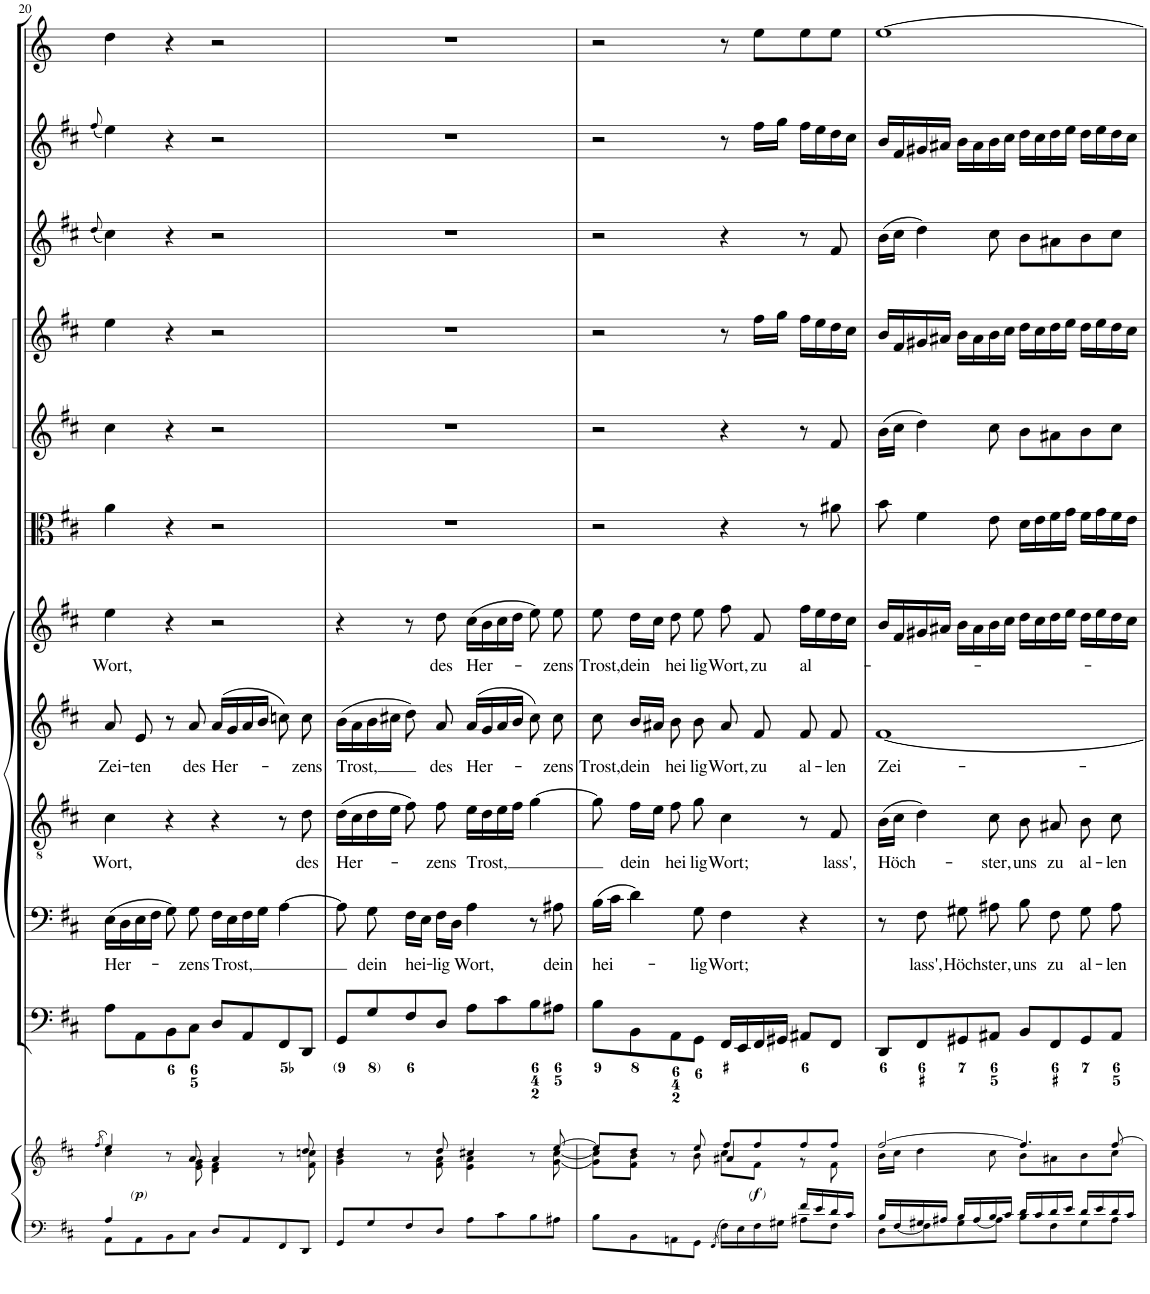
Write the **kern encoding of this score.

**kern	**kern	**dynam	**kern	**kern	**text	**kern	**text	**kern	**text	**kern	**text	**kern	**kern	**kern	**kern	**kern	**kern
*part12	*part12	*part12	*part11	*part10	*part10	*part9	*part9	*part8	*part8	*part7	*part7	*part6	*part5	*part4	*part3	*part2	*part1
*staff13	*staff12	*staff12/13	*staff11	*staff10	*staff10	*staff9	*staff9	*staff8	*staff8	*staff7	*staff7	*staff6	*staff5	*staff4	*staff3	*staff2	*staff1
*I"Piano reduction	*	*	*I"Continuo	*I"Basso	*	*I"Tenore	*	*I"Alto	*	*I"Soprano	*	*I"Viola	*I"Violino II	*I"Violino I	*I"Oboe	*I"Flauto	*I"Tromba
*I'Pno	*	*	*	*	*	*	*	*	*	*	*	*I'Vla	*I'Vln	*I'Vln	*I'Ob	*I'Fl	*
!!LO:PB:g=z
*clefF4	*clefG2	*	*clefF4	*clefF4	*	*clefGv2	*	*clefG2	*	*clefG2	*	*clefC3	*clefG2	*clefG2	*clefG2	*clefG2	*clefG2
*	*	*	*	*	*	*	*	*	*	*	*	*	*	*	*	*	*Trd-1c-2
*k[f#c#]	*k[f#c#]	*	*k[f#c#]	*k[f#c#]	*	*k[f#c#]	*	*k[f#c#]	*	*k[f#c#]	*	*k[f#c#]	*k[f#c#]	*k[f#c#]	*k[f#c#]	*k[f#c#]	*k[]
*M4/4	*M4/4	*	*M4/4	*M4/4	*	*M4/4	*	*M4/4	*	*M4/4	*	*M4/4	*M4/4	*M4/4	*M4/4	*M4/4	*M4/4
*met(c)	*met(c)	*	*met(c)	*met(c)	*	*met(c)	*	*met(c)	*	*met(c)	*	*met(c)	*met(c)	*met(c)	*met(c)	*met(c)	*met(c)
=20	=20	=20	=20	=20	=20	=20	=20	=20	=20	=20	=20	=20	=20	=20	=20	=20	=20
.	(8qff#/	.	.	.	.	.	.	.	.	.	.	.	.	.	(8qdd/	(8qff#/	.
*^	*^	*	*	*	*	*	*	*	*	*	*	*	*	*	*	*	*
!	!	!	!	!	!	!	!LO:LY:b	!	!LO:LY:b	!	!LO:LY:b	!	!LO:LY:b	!	!	!	!	!	!
*	*	*	*^	*	*	*	*	*	*	*	*	*	*	*	*	*	*	*	*
4A/	8AA\L	4ee/)	4cc#\	8ryy	.	8A\L	(16E\LL	Her-	4c#\	Wort,	8a/	Zei-	4ee\	Wort,	4a\	4cc#\	4ee\	4cc#\)	4ee\)	4dd\
.	.	.	.	.	.	.	16D\	.	.	.	.	.	.	.	.	.	.	.	.	.
!	!	!	!	!	!LO:DY:b	!	!	!	!	!	!	!LO:LY:b	!	!	!	!	!	!	!	!
!	!	!	!	!	!LO:DY:n=1:b	!	!	!	!	!	!	!	!	!	!	!	!	!	!	!
!	!	!	!	!	!LO:DY:n=2:b	!	!	!	!	!	!	!	!	!	!	!	!	!	!	!
.	8AA\	.	.	2..ryy	other-dynamics p other-dynamics	8AA\	16E\	.	.	.	8e/	-ten	.	.	.	.	.	.	.	.
.	.	.	.	.	.	.	16F#\JJ	.	.	.	.	.	.	.	.	.	.	.	.	.
4ryy	8BB\	8r	8ryy	.	.	8BB\	8G\)	.	4r	.	8r	.	4r	.	4r	4r	4r	4r	4r	4r
!	!	!	!	!	!	!	!	!LO:LY:b	!	!	!	!LO:LY:b	!	!	!	!	!	!	!	!
.	8C#\J	8a/	8e\ 8g\	.	.	8C#\J	8G\	-zens	.	.	8a/	des	.	.	.	.	.	.	.	.
!	!	!	!	!	!	!	!	!LO:LY:b	!	!	!	!LO:LY:b	!	!	!	!	!	!	!	!
8D/L	2ryy	4a/	4d\ 4f#\	.	.	8D/L	16F#\LL	Trost,	4r	.	(16a/LL	Her-	2r	.	2r	2r	2r	2r	2r	2r
.	.	.	.	.	.	.	16E\	.	.	.	16g/	.	.	.	.	.	.	.	.	.
8AA/	.	.	.	.	.	8AA/	16F#\	.	.	.	16a/	.	.	.	.	.	.	.	.	.
.	.	.	.	.	.	.	16G\JJ	.	.	.	16b/JJ	.	.	.	.	.	.	.	.	.
8FF#/	.	8r	8ryy	.	.	8FF#/	[4A\	.	8r	.	8ccn\)	.	.	.	.	.	.	.	.	.
!	!	!	!	!	!	!	!	!	!	!LO:LY:b	!	!LO:LY:b	!	!	!	!	!	!	!	!
8DD/J	.	8dd/	8f#\ 8ccn\	.	.	8DD/J	.	.	8d\	des	8cc\	-zens	.	.	.	.	.	.	.	.
*v	*v	*	*	*	*	*	*	*	*	*	*	*	*	*	*	*	*	*	*	*
=21	=21	=21	=21	=21	=21	=21	=21	=21	=21	=21	=21	=21	=21	=21	=21	=21	=21	=21	=21
!	!	!	!	!	!	!	!	!	!LO:LY:b	!	!LO:LY:b	!	!	!	!	!	!	!	!
*	*	*v	*v	*	*	*	*	*	*	*	*	*	*	*	*	*	*	*	*
8GG/L	4dd/	4g\ 4b\	.	8GG/L	8A\]	.	(16d\LL	Her-	(16b\LL	Trost,	4r	.	1r	1r	1r	1r	1r	1r
.	.	.	.	.	.	.	16c#\	.	16a\	.	.	.	.	.	.	.	.	.
!	!	!	!	!	!	!LO:LY:b	!	!	!	!	!	!	!	!	!	!	!	!
8G/	.	.	.	8G/	8G\	dein	16d\	.	16b\	.	.	.	.	.	.	.	.	.
.	.	.	.	.	.	.	16e\JJ	.	16cc#X\JJ	.	.	.	.	.	.	.	.	.
!	!	!	!	!	!	!LO:LY:b	!	!	!	!	!	!	!	!	!	!	!	!
8F#/	8r	8ryy	.	8F#/	16F#\LL	hei-	8f#\)	.	8dd\)	.	8r	.	.	.	.	.	.	.
.	.	.	.	.	16E\JJ	.	.	.	.	.	.	.	.	.	.	.	.	.
!	!	!	!	!	!	!LO:LY:b	!	!LO:LY:b	!	!LO:LY:b	!	!LO:LY:b	!	!	!	!	!	!
8D/J	8dd/	8f#\ 8a\	.	8D/J	16F#\LL	-lig	8f#\	-zens	8a/	des	8dd\	des	.	.	.	.	.	.
.	.	.	.	.	16D\JJ	.	.	.	.	.	.	.	.	.	.	.	.	.
!	!	!	!	!	!	!LO:LY:b	!	!LO:LY:b	!	!LO:LY:b	!	!LO:LY:b	!	!	!	!	!	!
8A\L	4cc#X/	4e\ 4a\	.	8A\L	4A\	Wort,	16e\LL	Trost,	(16a/LL	Her-	(16cc#\LL	Her-	.	.	.	.	.	.
.	.	.	.	.	.	.	16d\	.	16g/	.	16b\	.	.	.	.	.	.	.
8c#\	.	.	.	8c#\	.	.	16e\	.	16a/	.	16cc#\	.	.	.	.	.	.	.
.	.	.	.	.	.	.	16f#\JJ	.	16b/JJ	.	16dd\JJ	.	.	.	.	.	.	.
8B\	8r	8ryy	.	8B\	8r	.	[4g\	.	8cc#\)	.	8ee\)	.	.	.	.	.	.	.
!	!	!	!	!	!	!LO:LY:b	!	!	!	!LO:LY:b	!	!LO:LY:b	!	!	!	!	!	!
8A#X\J	[8ee/	[8g\ [8cc#\	.	8A#X\J	8A#X\	dein	.	.	8cc#\	-zens	8ee\	-zens	.	.	.	.	.	.
=22	=22	=22	=22	=22	=22	=22	=22	=22	=22	=22	=22	=22	=22	=22	=22	=22	=22	=22
*^	*	*^	*	*	*	*	*	*	*	*	*	*	*	*	*	*	*	*
!	!	!	!	!	!	!	!	!LO:LY:b	!	!	!	!LO:LY:b	!	!LO:LY:b	!	!	!	!	!	!
8B\L	2ryy	8ee/L]	8g\] 8cc#\]L	2ryy	.	8B\L	(16B\LL	hei-	8g\]	.	8cc#\	Trost,	8ee\	Trost,	2r	2r	2r	2r	2r	2r
.	.	.	.	.	.	.	16c#\JJ	.	.	.	.	.	.	.	.	.	.	.	.	.
!	!	!	!	!	!	!	!	!	!	!LO:LY:b	!	!LO:LY:b	!	!LO:LY:b	!	!	!	!	!	!
8BB\	.	8dd/J	8f#\ 8b\J	.	.	8BB\	4d\)	.	16f#\LL	dein	16b/LL	dein	16dd\LL	dein	.	.	.	.	.	.
.	.	.	.	.	.	.	.	.	16e\JJ	.	16a#X/JJ	.	16cc#\JJ	.	.	.	.	.	.	.
!	!	!	!	!	!	!	!	!	!	!LO:LY:b	!	!LO:LY:b	!	!LO:LY:b	!	!	!	!	!	!
8AAn\	.	8r	8ryy	.	.	8AA\	.	.	8f#\	hei-	8b\	hei-	8dd\	hei-	.	.	.	.	.	.
!	!	!	!	!	!	!	!	!LO:LY:b	!	!LO:LY:b	!	!LO:LY:b	!	!LO:LY:b	!	!	!	!	!	!
8GG\J	.	8ee/	8b\	.	.	8GG\J	8G\	-lig	8g\	-lig	8b\	-lig	8ee\	-lig	.	.	.	.	.	.
.	8qFF#/	.	.	.	.	.	.	.	.	.	.	.	.	.	.	.	.	.	.	.
!	!	!	!	!	!	!	!	!LO:LY:b	!	!LO:LY:b	!	!LO:LY:b	!	!LO:LY:b	!	!	!	!	!	!
4ryy	16F#\LL	8ff#/L	8cc#\L	4a#X/	.	16FF#/LL	4F#\	Wort;	4c#\	Wort;	8a#/	Wort,	8ff#\	Wort,	4r	4r	8r	4r	8r	8r
.	16E\	.	.	.	.	16EE/	.	.	.	.	.	.	.	.	.	.	.	.	.	.
!	!	!	!	!	!LO:DY:b	!	!	!	!	!	!	!LO:LY:b	!	!LO:LY:b	!	!	!	!	!	!
!	!	!	!	!	!LO:DY:n=1:b	!	!	!	!	!	!	!	!	!	!	!	!	!	!	!
!	!	!	!	!	!LO:DY:n=2:b	!	!	!	!	!	!	!	!	!	!	!	!	!	!	!
.	16F#\	8ff#/	8f#\J	.	other-dynamics f other-dynamics	16FF#/	.	.	.	.	8f#/	zu	8f#/	zu	.	.	16ff#\LL	.	16ff#\LL	8ee\L
.	16G#X\JJ	.	.	.	.	16GG#X/JJ	.	.	.	.	.	.	.	.	.	.	16gg\JJ	.	16gg\JJ	.
!	!	!	!	!	!	!	!	!	!	!	!	!LO:LY:b	!	!LO:LY:b	!	!	!	!	!	!
16f#/LL	8A#X\L	8ff#/	8r	4ryy	.	8AA#X/L	4r	.	8r	.	8f#/	al-	16ff#\LL	al-	8r	8r	16ff#\LL	8r	16ff#\LL	8ee\
16e/	.	.	.	.	.	.	.	.	.	.	.	.	16ee\	.	.	.	16ee\	.	16ee\	.
!	!	!	!	!	!	!	!	!	!	!LO:LY:b	!	!LO:LY:b	!	!	!	!	!	!	!	!
16d/	8F#\J	8ff#/J	8f#\	.	.	8FF#/J	.	.	8F#/	lass',	8f#/	-len	16dd\	.	8a#X\	8f#/	16dd\	8f#/	16dd\	8ee\J
16c#/JJ	.	.	.	.	.	.	.	.	.	.	.	.	16cc#\JJ	.	.	.	16cc#\JJ	.	16cc#\JJ	.
*	*	*	*v	*v	*	*	*	*	*	*	*	*	*	*	*	*	*	*	*	*
=23	=23	=23	=23	=23	=23	=23	=23	=23	=23	=23	=23	=23	=23	=23	=23	=23	=23	=23	=23
!	!	!	!	!	!	!	!	!	!LO:LY:b	!	!LO:LY:b	!	!	!	!	!	!	!	!
16B/LL	8D\L	[2ff#/	16b\LL	.	8DD/L	8r	.	(16B\LL	Höch-	[1f#	Zei-	16b/LL	.	8b\	(16b\LL	16b/LL	(16b\LL	16b/LL	[1ee
[<16F#/	.	.	16cc#\JJ	.	.	.	.	16c#\JJ	.	.	.	16f#/	.	.	16cc#\JJ	16f#/	16cc#\JJ	16f#/	.
!	!	!	!	!	!	!	!LO:LY:b	!	!	!	!	!	!	!	!	!	!	!	!
16G#X/	8F#\]	.	4dd\	.	8FF#/	8F#\	lass',	4d\)	.	.	.	16g#X/	.	4f#\	4dd\)	16g#X/	4dd\)	16g#X/	.
16A#X/JJ	.	.	.	.	.	.	.	.	.	.	.	16a#X/JJ	.	.	.	16a#X/JJ	.	16a#X/JJ	.
!	!	!	!	!	!	!	!LO:LY:b	!	!	!	!	!	!	!	!	!	!	!	!
16B/LL	8G#\	.	.	.	8GG#X/	8G#X\	Höch-	.	.	.	.	16b\LL	.	.	.	16b\LL	.	16b\LL	.
[<16A#/	.	.	.	.	.	.	.	.	.	.	.	16a#\	.	.	.	16a#\	.	16a#\	.
!	!	!	!	!	!	!	!LO:LY:b	!	!LO:LY:b	!	!	!	!	!	!	!	!	!	!
16B/	8A#\J]	.	8cc#\	.	8AA#X/J	8A#X\	-ster,	8c#\	-ster,	.	.	16b\	.	8e\	8cc#\	16b\	8cc#\	16b\	.
16c#/JJ	.	.	.	.	.	.	.	.	.	.	.	16cc#\JJ	.	.	.	16cc#\JJ	.	16cc#\JJ	.
!	!	!	!	!	!	!	!LO:LY:b	!	!LO:LY:b	!	!	!	!	!	!	!	!	!	!
16d/LL	8B\L	4.ff#/]	8b\L	.	8BB/L	8B\	uns	8B\	uns	.	.	16dd\LL	.	16d\LL	8b\L	16dd\LL	8b\L	16dd\LL	.
16c#/	.	.	.	.	.	.	.	.	.	.	.	16cc#\	.	16e\	.	16cc#\	.	16cc#\	.
!	!	!	!	!	!	!	!LO:LY:b	!	!LO:LY:b	!	!	!	!	!	!	!	!	!	!
16d/	8F#\	.	8a#X\	.	8FF#/	8F#\	zu	8A#X/	zu	.	.	16dd\	.	16f#\	8a#X\	16dd\	8a#X\	16dd\	.
16e/JJ	.	.	.	.	.	.	.	.	.	.	.	16ee\JJ	.	16g\JJ	.	16ee\JJ	.	16ee\JJ	.
!	!	!	!	!	!	!	!LO:LY:b	!	!LO:LY:b	!	!	!	!	!	!	!	!	!	!
16d/LL	8G#\	.	8b\	.	8GG#/	8G#\	al-	8B\	al-	.	.	16dd\LL	.	16f#\LL	8b\	16dd\LL	8b\	16dd\LL	.
16e/	.	.	.	.	.	.	.	.	.	.	.	16ee\	.	16g\	.	16ee\	.	16ee\	.
!	!	!	!	!	!	!	!LO:LY:b	!	!LO:LY:b	!	!	!	!	!	!	!	!	!	!
16d/	8A#\J	[8ff#/	8cc#\J	.	8AA#/J	8A#\	-len	8c#\	-len	.	.	16dd\	.	16f#\	8cc#\J	16dd\	8cc#\J	16dd\	.
16c#/JJ	.	.	.	.	.	.	.	.	.	.	.	16cc#\JJ	.	16e\JJ	.	16cc#\JJ	.	16cc#\JJ	.
*v	*v	*	*	*	*	*	*	*	*	*	*	*	*	*	*	*	*	*	*
*	*v	*v	*	*	*	*	*	*	*	*	*	*	*	*	*	*	*	*
=	=	=	=	=	=	=	=	=	=	=	=	=	=	=	=	=	=
*-	*-	*-	*-	*-	*-	*-	*-	*-	*-	*-	*-	*-	*-	*-	*-	*-	*-
